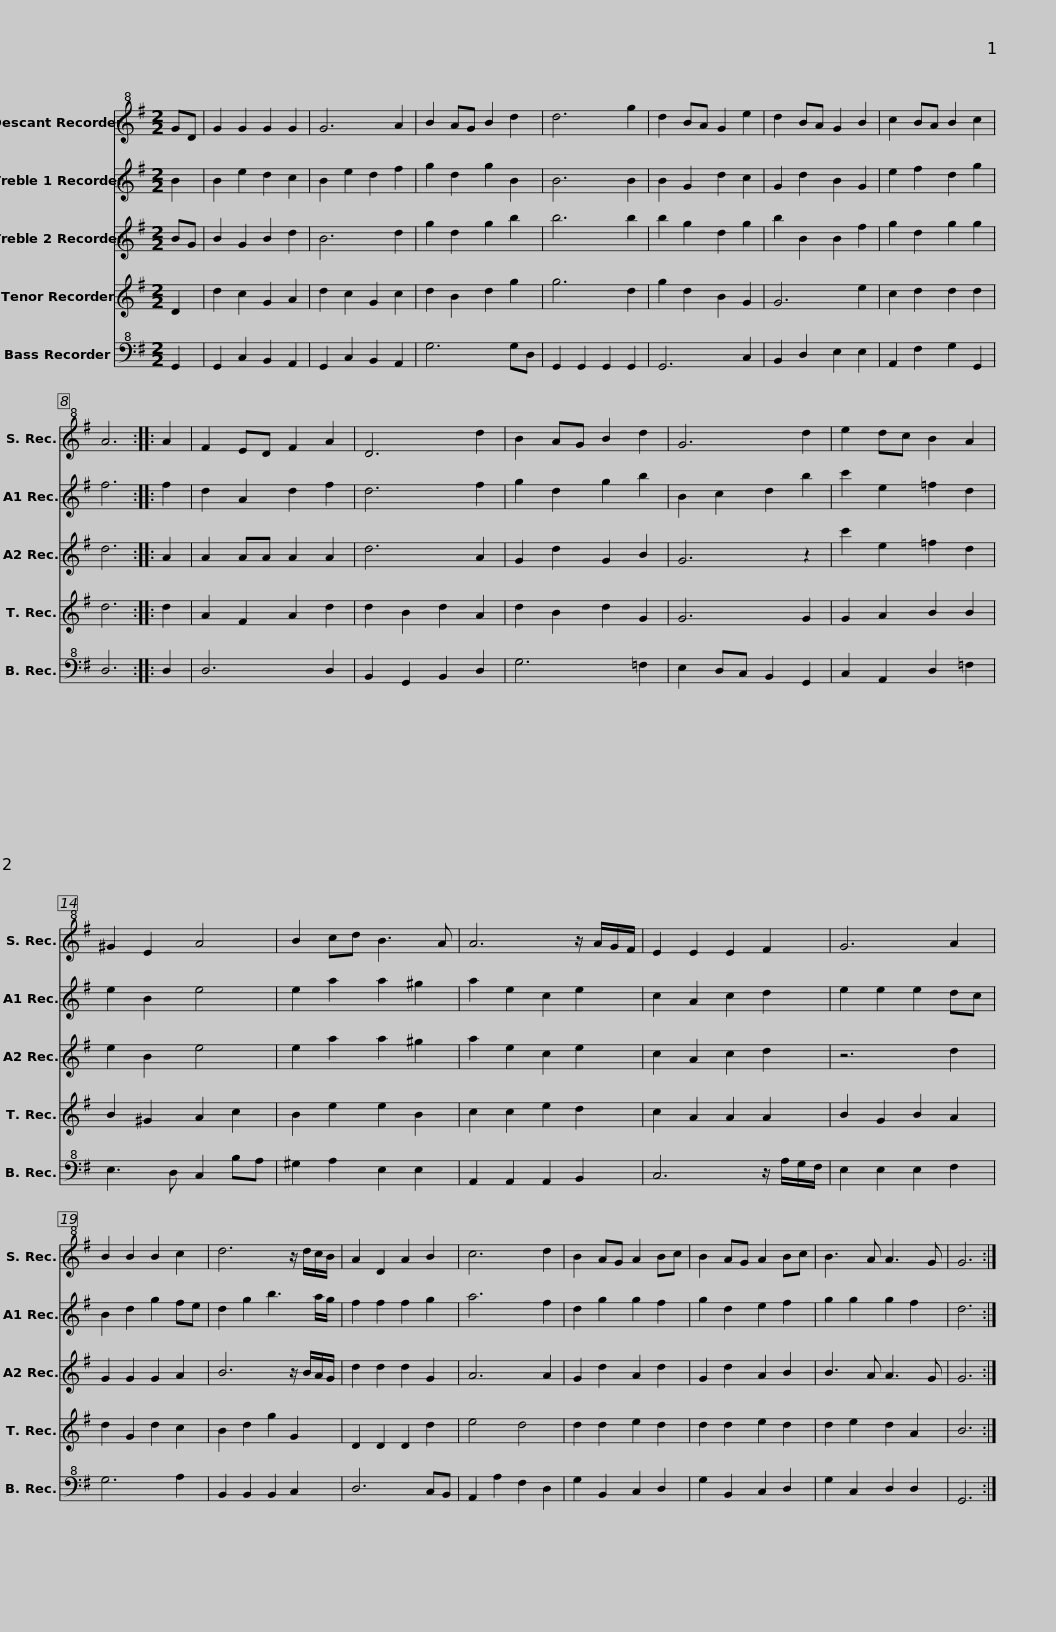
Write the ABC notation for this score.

X:1
%%score 1 2 3 4 5
L:1/8
M:2/2
I:linebreak $
K:G
V:1 treble+8
V:2 treble
V:3 treble
V:4 treble
V:5 bass+8
V:1
 GD | G2 G2 G2 G2 | G6 A2 | B2 AG B2 d2 | d6 g2 | %5
 d2 BA G2 e2 | d2 BA G2 B2 | c2 BA B2 c2 |$ A6 :: A2 | %10
 F2 ED F2 A2 | D6 d2 | B2 AG B2 d2 | G6 d2 | e2 dc B2 A2 | %15
 ^G2 E2 A4 |$ B2 cd B3 A | A6 z/ A/G/F/ | E2 E2 E2 F2 | G6 A2 | %20
 B2 B2 B2 c2 | d6 z/ d/c/B/ |$ A2 D2 A2 B2 | c6 d2 | B2 AG A2 Bc | %25
 B2 AG A2 Bc | B3 A A3 G | G6 :| %28
V:2
 B2 | B2 e2 d2 c2 | B2 e2 d2 f2 | g2 d2 g2 B2 | B6 B2 | %5
 B2 G2 d2 c2 | G2 d2 B2 G2 | e2 f2 d2 g2 |$ f6 :: f2 | %10
 d2 A2 d2 f2 | d6 f2 | g2 d2 g2 b2 | B2 c2 d2 b2 | c'2 e2 =f2 d2 | %15
 e2 B2 e4 |$ e2 a2 a2 ^g2 | a2 e2 c2 e2 | c2 A2 c2 d2 | e2 e2 e2 dc | %20
 B2 d2 g2 fe | d2 g2 b3 a/g/ |$ f2 f2 f2 g2 | a6 f2 | d2 g2 g2 f2 | %25
 g2 d2 e2 f2 | g2 g2 g2 f2 | d6 :| %28
V:3
 BG | B2 G2 B2 d2 | B6 d2 | g2 d2 g2 b2 | b6 b2 | %5
 b2 g2 d2 g2 | b2 B2 B2 f2 | g2 d2 g2 g2 |$ d6 :: A2 | %10
 A2 AA A2 A2 | d6 A2 | G2 d2 G2 B2 | G6 z2 | c'2 e2 =f2 d2 | %15
 e2 B2 e4 |$ e2 a2 a2 ^g2 | a2 e2 c2 e2 | c2 A2 c2 d2 | z6 d2 | %20
 G2 G2 G2 A2 | B6 z/ B/A/G/ |$ d2 d2 d2 G2 | A6 A2 | G2 d2 A2 d2 | %25
 G2 d2 A2 B2 | B3 A A3 G | G6 :| %28
V:4
 D2 | d2 c2 G2 A2 | d2 c2 G2 c2 | d2 B2 d2 g2 | g6 d2 | %5
 g2 d2 B2 G2 | G6 e2 | c2 d2 d2 d2 |$ d6 :: d2 | %10
 A2 F2 A2 d2 | d2 B2 d2 A2 | d2 B2 d2 G2 | G6 G2 | G2 A2 B2 B2 | %15
 B2 ^G2 A2 c2 |$ B2 e2 e2 B2 | c2 c2 e2 d2 | c2 A2 A2 A2 | B2 G2 B2 A2 | %20
 d2 G2 d2 c2 | B2 d2 g2 G2 |$ D2 D2 D2 d2 | e4 d4 | d2 d2 e2 d2 | %25
 d2 d2 e2 d2 | d2 e2 d2 A2 | B6 :| %28
V:5
 G,,2 | G,,2 C,2 B,,2 A,,2 | G,,2 C,2 B,,2 A,,2 | G,6 G,D, | G,,2 G,,2 G,,2 G,,2 | %5
 G,,6 C,2 | B,,2 D,2 E,2 E,2 | A,,2 F,2 G,2 G,,2 |$ D,6 :: D,2 | %10
 D,6 D,2 | B,,2 G,,2 B,,2 D,2 | G,6 =F,2 | E,2 D,C, B,,2 G,,2 | C,2 A,,2 D,2 =F,2 | %15
 E,3 D, C,2 B,A, |$ ^G,2 A,2 E,2 E,2 | A,,2 A,,2 A,,2 B,,2 | C,6 z/ A,/G,/F,/ | E,2 E,2 E,2 F,2 | %20
 G,6 A,2 | B,,2 B,,2 B,,2 C,2 |$ D,6 C,B,, | A,,2 A,2 F,2 D,2 | G,2 B,,2 C,2 D,2 | %25
 G,2 B,,2 C,2 D,2 | G,2 C,2 D,2 D,2 | G,,6 :| %28
